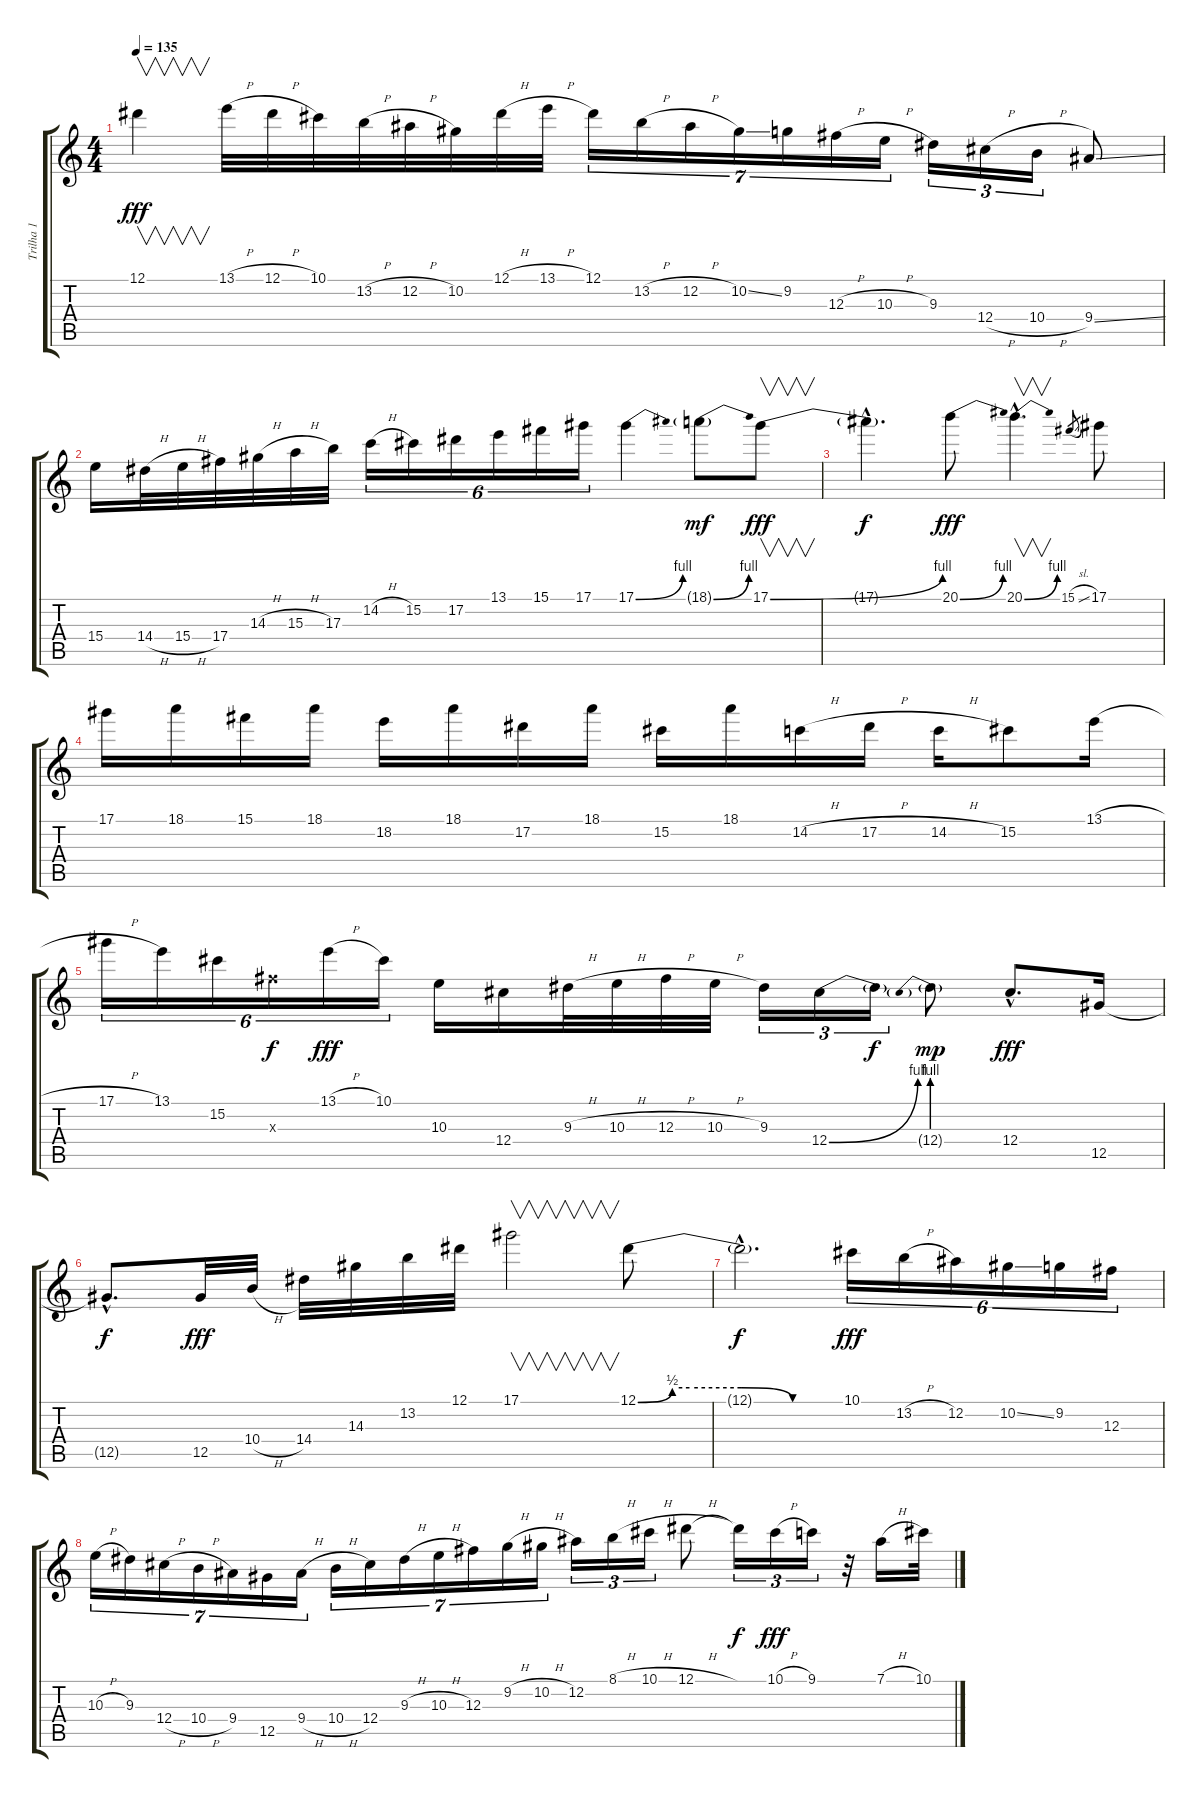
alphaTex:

\track ("Trilha 1" "Trilha 1") {instrument overdrivenguitar}
\staff {score tabs}
\tuning (Eb4 Bb3 Gb3 Db3 Ab2 Eb2) {hide}
\ts (4 4)
\tempo 135
\clef g2
\ks c
12.1.4{v dy fff} 13.1{h}.32 12.1{h}.32 10.1.32 13.2{h}.32 12.2{h}.32 10.2.32 12.1{h}.32 13.1{h}.32 12.1.16{tu (7 4)} 13.2{h}.16{tu (7 4)} 12.2{h}.16{tu (7 4)} 10.2{ss}.16{tu (7 4)} 9.2.16{tu (7 4)} 12.3{h}.16{tu (7 4)} 10.3{h}.16{tu (7 4)} 9.3.16{tu (3 2)} 12.4{h}.16{tu (3 2)} 10.4{h}.16{tu (3 2)} 9.4{ss}.8 |
15.4.16 14.4{h}.32 15.4{h}.32 17.4.32 14.3{h}.32 15.3{h}.32 17.3.32 14.2{h}.16{tu (6 4)} 15.2.16{tu (6 4)} 17.2.16{tu (6 4)} 13.1.16{tu (6 4)} 15.1.16{tu (6 4)} 17.1.16{tu (6 4)} 17.1{be (bend 0 0 60 4)}.4 18.1{be (bend 0 0 60 4) g}.8{dy mf} 17.1{be (bend 0 0 60 4)}.8{v dy fff} |
17.1{hac t}.4{d dy f} 20.1{be (bend 0 0 60 4)}.8{dy fff} 20.1{be (bend 0 0 60 4) hac}.4{v d} 15.1{sl}.8{gr} 17.1.8 |
17.1.16 18.1.16 15.1.16 18.1.16 18.2.16 18.1.16 17.2.16 18.1.16 15.2.16 18.1.16 14.2{h}.16 17.2{h}.16 14.2{h}.16 15.2.8 13.1{h}.16 |
17.1{h}.16{tu (6 4)} 13.1.16{tu (6 4)} 15.2.16{tu (6 4)} 12.3{x}.16{tu (6 4) dy f} 13.1{h}.16{tu (6 4) dy fff} 10.1.16{tu (6 4)} 10.3.16 12.4.16 9.3{h}.32 10.3{h}.32 12.3{h}.32 10.3{h}.32 9.3.16{tu (3 2)} 12.4{be (bend 0 0 60 4)}.16{tu (3 2)} 12.4{t}.16{tu (3 2) dy f} 12.4{be (prebend 0 4 60 4) g}.8{dy mp} 12.4{hac}.8{d dy fff} 12.5.16 |
12.5{hac t}.8{d dy f} 12.5.32{dy fff} 10.4{h}.32 14.4.32 14.3.32 13.2.32 12.1.32 17.1.2{v} 12.1{be (custom 0 0 10 2 15 2 30 2 45 0 60 0)}.8 |
12.1{hac t}.2{d dy f} 10.1.16{tu (6 4) dy fff} 13.2{h}.16{tu (6 4)} 12.2.16{tu (6 4)} 10.2{ss}.16{tu (6 4)} 9.2.16{tu (6 4)} 12.3.16{tu (6 4)} |
10.3{h}.16{tu (7 4)} 9.3.16{tu (7 4)} 12.4{h}.16{tu (7 4)} 10.4{h}.16{tu (7 4)} 9.4.16{tu (7 4)} 12.5.16{tu (7 4)} 9.4{h}.16{tu (7 4)} 10.4{h}.16{tu (7 4)} 12.4.16{tu (7 4)} 9.3{h}.16{tu (7 4)} 10.3{h}.16{tu (7 4)} 12.3.16{tu (7 4)} 9.2{h}.16{tu (7 4)} 10.2{h}.16{tu (7 4)} 12.2.16{tu (3 2)} 8.1{h}.16{tu (3 2)} 10.1{h}.16{tu (3 2)} 12.1{h}.8 12.1{t}.16{tu (3 2) dy f} 10.1{h}.16{tu (3 2) dy fff} 9.1.16{tu (3 2)} r.32 7.1{h}.16 10.1{h}.32
